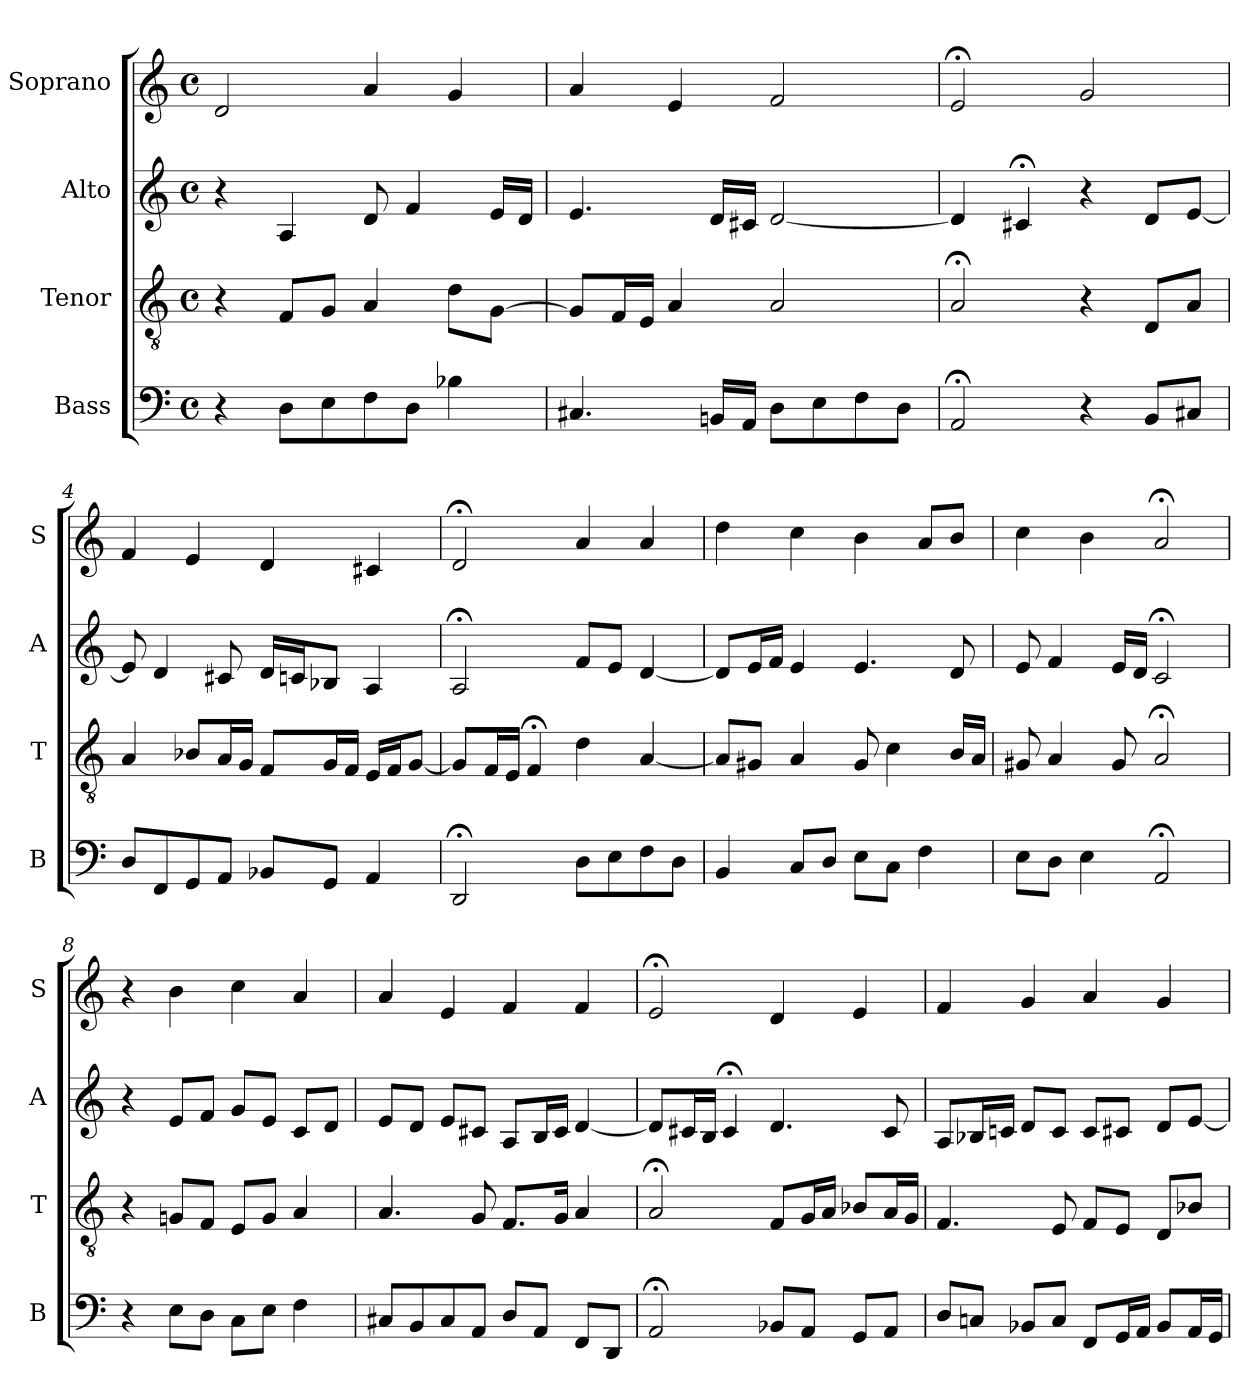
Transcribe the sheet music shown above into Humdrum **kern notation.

**kern	**kern	**kern	**kern
*part4	*part3	*part2	*part1
*staff4	*staff3	*staff2	*staff1
*I"Bass	*I"Tenor	*I"Alto	*I"Soprano
*I'B	*I'T	*I'A	*I'S
*clefF4	*clefGv2	*clefG2	*clefG2
*k[]	*k[]	*k[]	*k[]
*D:dor	*D:dor	*D:dor	*D:dor
*M4/4	*M4/4	*M4/4	*M4/4
*met(c)	*met(c)	*met(c)	*met(c)
*MM100	*MM100	*MM100	*MM100
=1	=1	=1	=1
4r	4r	4r	2di
8DL	8FL	4Ai	.
8E	8GJ	.	.
8F	4A	8di	4ai
8DJ	.	4f	.
4B-X	8dL	.	4g
.	[8GJ	16eLL	.
.	.	16dJJ	.
=2	=2	=2	=2
4.C#X	8GL]	4.e	4a
.	16FL	.	.
.	16EJJ	.	.
.	4A	.	4e
16BBnLL	.	16dLL	.
16AAJJ	.	16c#XJJ	.
8DL	2A	[2d	2f
8E	.	.	.
8F	.	.	.
8DJ	.	.	.
=3	=3	=3	=3
2AA;<	2A;<	4d]	2e;<
.	.	4c#X;<	.
4r	4r	4r	2g
8BBL	8DL	8dL	.
8C#XJ	8AJ	[8eJ	.
=4	=4	=4	=4
8DL	4A	8e]	4f
8FF	.	4d	.
8GG	8B-XL	.	4e
8AAJ	16AL	8c#X	.
.	16GJJ	.	.
8BB-XL	8FL	16dLL	4d
.	.	16cnJ	.
8GGJ	16GL	8B-XJ	.
.	16FJJ	.	.
4AA	16ELL	4A	4c#X
.	16FJ	.	.
.	[8GJ	.	.
=5	=5	=5	=5
2DD;<	8GL]	2A;<	2d;<i
.	16FL	.	.
.	16EJJ	.	.
.	4F;<i	.	.
8DL	4di	8fL	4ai
8E	.	8eJ	.
8F	[4A	[4d	4a
8DJ	.	.	.
=6	=6	=6	=6
4BB	8AL]	8dL]	4dd
.	8G#XJ	16eL	.
.	.	16fJJ	.
8CL	4A	4e	4cc
8DJ	.	.	.
8EL	8G#	4.e	4b
8CJ	4c	.	.
4F	.	.	8aL
.	16BLL	8d	8bJ
.	16AJJ	.	.
=7	=7	=7	=7
8EL	8G#X	8e	4cc
8DJ	4A	4f	.
4E	.	.	4b
.	8G#	16eLL	.
.	.	16dJJ	.
2AA;<	2A;<	2c;<i	2a;<i
=8	=8	=8	=8
4r	4r	4r	4r
8EL	8GnL	8eiL	4bi
8DJ	8FJ	8fJ	.
8CL	8EL	8gL	4cc
8EJ	8GJ	8eJ	.
4F	4A	8cL	4a
.	.	8dJ	.
=9	=9	=9	=9
8C#XL	4.A	8eL	4a
8BB	.	8dJ	.
8C#	.	8eL	4e
8AAJ	8G	8c#XJ	.
8DL	8.FL	8AL	4f
8AAJ	.	16BL	.
.	16GJk	16c#JJ	.
8FFL	4A	[4d	4f
8DDJ	.	.	.
=10	=10	=10	=10
2AA;<	2A;<	8dL]	2e;<
.	.	16c#XL	.
.	.	16BJJ	.
.	.	4c#;<	.
8BB-XL	8FL	4.d	4d
8AAJ	16GL	.	.
.	16AJJ	.	.
8GGL	8B-XL	.	4e
8AAJ	16AL	8c#	.
.	16GJJ	.	.
=11	=11	=11	=11
8DL	4.F	8AL	4f
8CnJ	.	16B-XL	.
.	.	16cnJJ	.
8BB-XL	.	8dL	4g
8CJ	8E	8cJ	.
8FFL	8FL	8cL	4a
16GGL	8EJ	8c#XJ	.
16AAJJ	.	.	.
8BB-L	8DL	8dL	4g
16AAL	8B-XJ	[8eJ	.
16GGJJ	.	.	.
=	=	=	=
*-	*-	*-	*-
